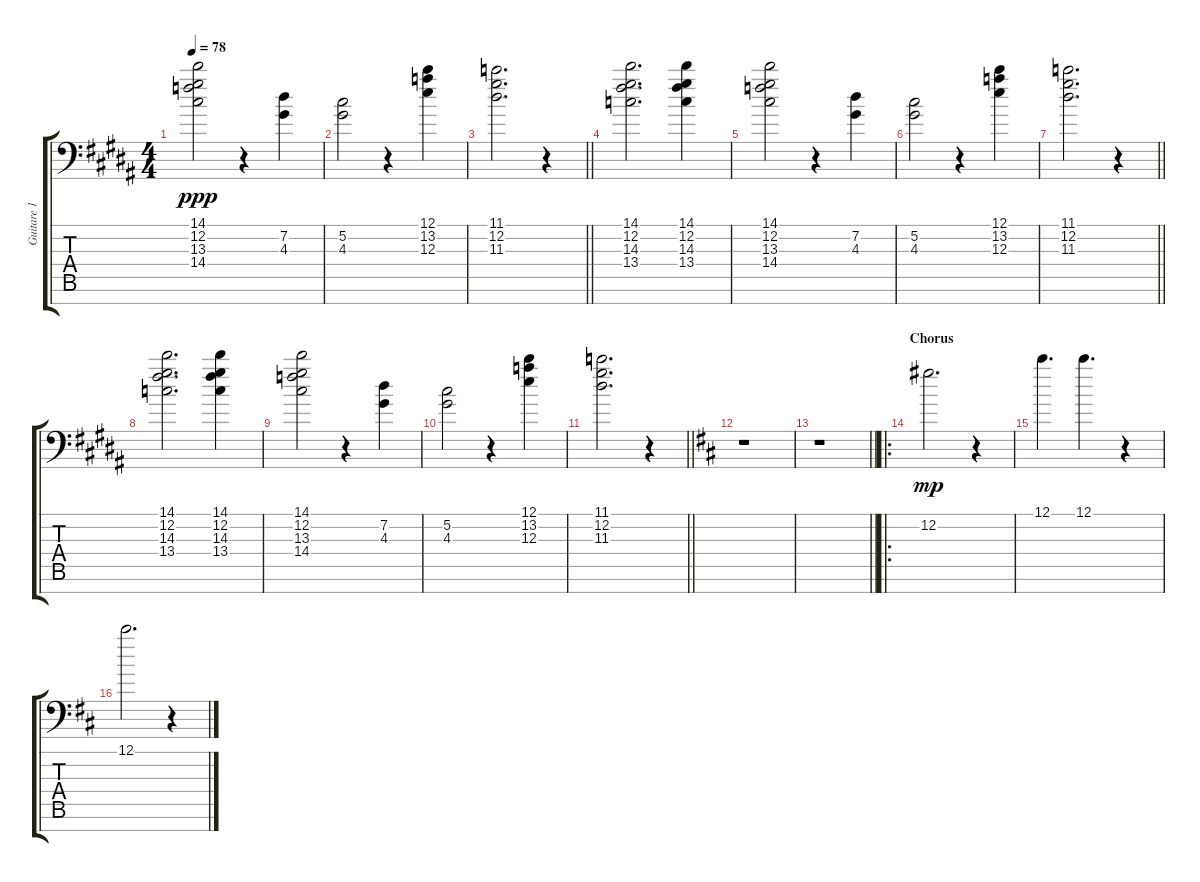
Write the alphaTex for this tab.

\track ("Guitare 1" "Guitare 1") {instrument overdrivenguitar}
\staff {score tabs}
\tuning (Db4 Ab3 E3 B2 Gb2 Db2 Ab1) {hide}
\ts (4 4)
\tempo 78
\clef f4
\ks b
(14.1 12.2 13.3 14.4).2{dy ppp} r.4 (7.2 4.3).4 |
(5.2 4.3).2 r.4 (12.1 13.2 12.3).4 |
\barLineRight lightlight
(11.1 12.2 11.3).2{d} r.4 |
(14.1 12.2 14.3 13.4).2{d} (14.1 12.2 14.3 13.4).4 |
(14.1 12.2 13.3 14.4).2 r.4 (7.2 4.3).4 |
(5.2 4.3).2 r.4 (12.1 13.2 12.3).4 |
\barLineRight lightlight
(11.1 12.2 11.3).2{d} r.4 |
(14.1 12.2 14.3 13.4).2{d} (14.1 12.2 14.3 13.4).4 |
(14.1 12.2 13.3 14.4).2 r.4 (7.2 4.3).4 |
(5.2 4.3).2 r.4 (12.1 13.2 12.3).4 |
\barLineRight lightlight
(11.1 12.2 11.3).2{d} r.4 |
\ks d
r.1 |
\barLineRight lightlight
r.1 |
\ro
\section ("" "Chorus")
12.2.2{d dy mp} r.4 |
12.1.4{d} 12.1.4{d} r.4 |
12.1.2{d} r.4
